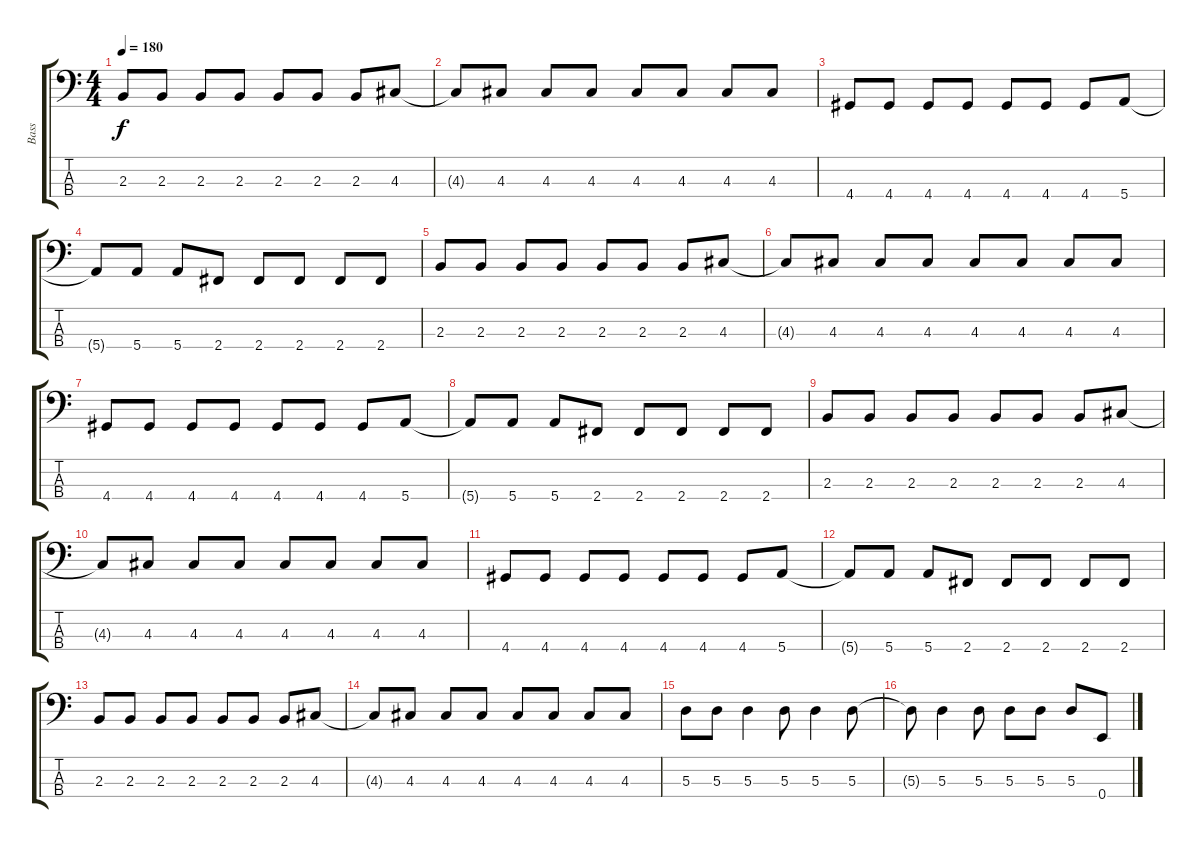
\track ("Bass" "Bass") {instrument electricbassfinger}
\staff {score tabs}
\tuning (G2 D2 A1 E1) {hide}
\ts (4 4)
\tempo 180
\clef f4
\ks c
2.3.8{dy f} 2.3.8 2.3.8 2.3.8 2.3.8 2.3.8 2.3.8 4.3.8 |
4.3{t}.8 4.3.8 4.3.8 4.3.8 4.3.8 4.3.8 4.3.8 4.3.8 |
4.4.8 4.4.8 4.4.8 4.4.8 4.4.8 4.4.8 4.4.8 5.4.8 |
5.4{t}.8 5.4.8 5.4.8 2.4.8 2.4.8 2.4.8 2.4.8 2.4.8 |
2.3.8 2.3.8 2.3.8 2.3.8 2.3.8 2.3.8 2.3.8 4.3.8 |
4.3{t}.8 4.3.8 4.3.8 4.3.8 4.3.8 4.3.8 4.3.8 4.3.8 |
4.4.8 4.4.8 4.4.8 4.4.8 4.4.8 4.4.8 4.4.8 5.4.8 |
5.4{t}.8 5.4.8 5.4.8 2.4.8 2.4.8 2.4.8 2.4.8 2.4.8 |
2.3.8 2.3.8 2.3.8 2.3.8 2.3.8 2.3.8 2.3.8 4.3.8 |
4.3{t}.8 4.3.8 4.3.8 4.3.8 4.3.8 4.3.8 4.3.8 4.3.8 |
4.4.8 4.4.8 4.4.8 4.4.8 4.4.8 4.4.8 4.4.8 5.4.8 |
5.4{t}.8 5.4.8 5.4.8 2.4.8 2.4.8 2.4.8 2.4.8 2.4.8 |
2.3.8 2.3.8 2.3.8 2.3.8 2.3.8 2.3.8 2.3.8 4.3.8 |
4.3{t}.8 4.3.8 4.3.8 4.3.8 4.3.8 4.3.8 4.3.8 4.3.8 |
5.3.8 5.3.8 5.3.4 5.3.8 5.3.4 5.3.8 |
5.3{t}.8 5.3.4 5.3.8 5.3.8 5.3.8 5.3.8 0.4.8
